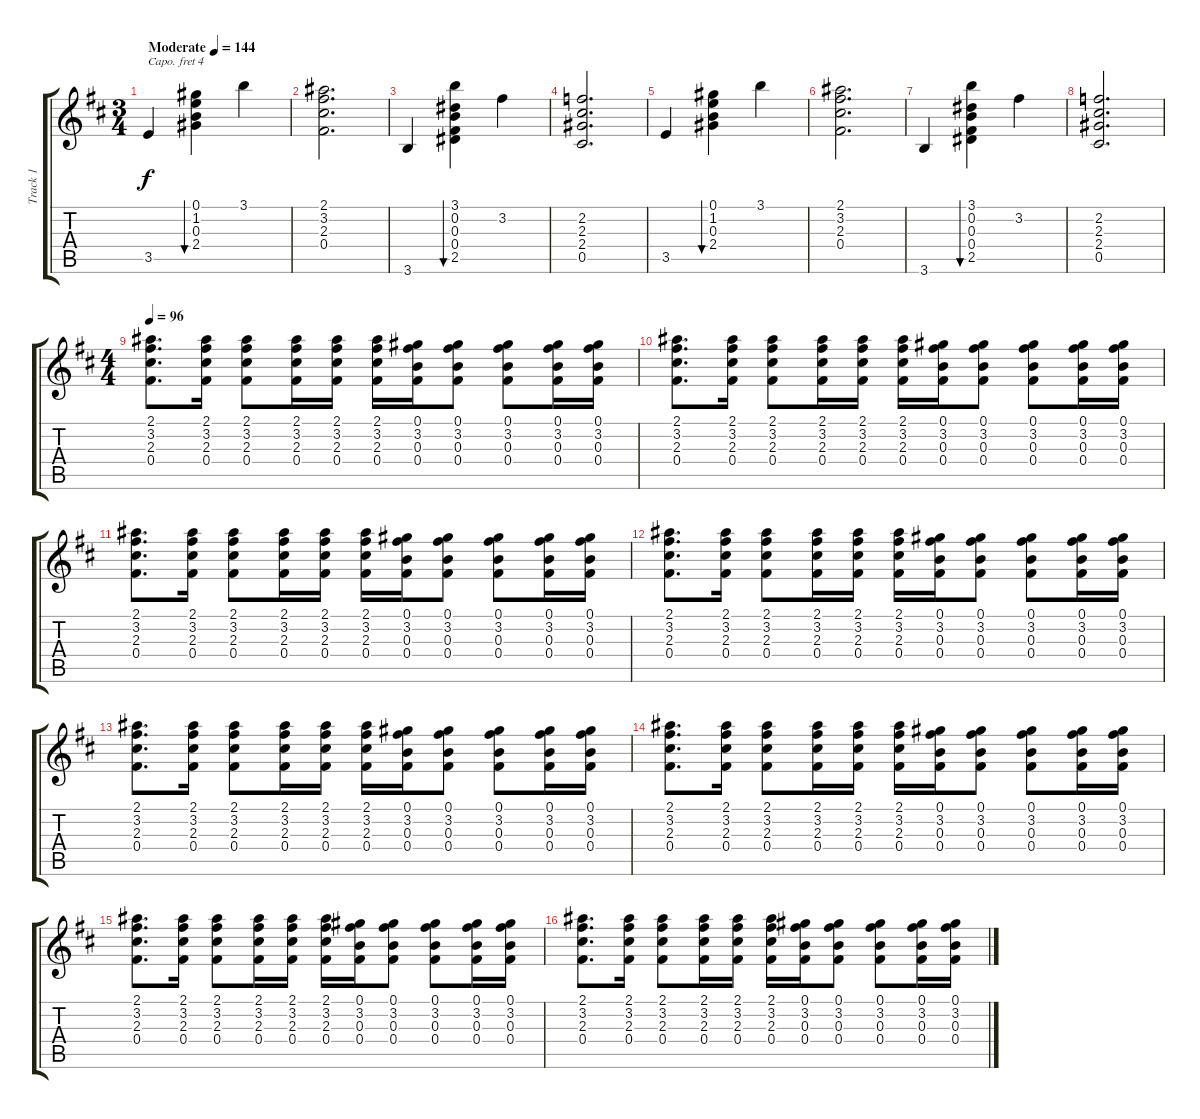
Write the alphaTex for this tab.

\track ("Track 1" "Track 1") {instrument acousticguitarsteel}
\staff {score tabs}
\capo 4
\tuning (E4 B3 G3 D3 A2 E2) {hide}
\ts (3 4)
\tempo (144 "Moderate")
\clef g2
\ks d
3.5.4{dy f instrument acousticguitarsteel} (0.1 1.2 0.3 2.4).4{bu 60} 3.1.4 |
(2.1 3.2 2.3 0.4).2{d} |
3.6.4 (3.1 0.2 0.3 0.4 2.5).4{bu 60} 3.2.4 |
(2.2 2.3 2.4 0.5).2{d} |
3.5.4 (0.1 1.2 0.3 2.4).4{bu 60} 3.1.4 |
(2.1 3.2 2.3 0.4).2{d} |
3.6.4 (3.1 0.2 0.3 0.4 2.5).4{bu 60} 3.2.4 |
(2.2 2.3 2.4 0.5).2{d} |
\ts (4 4)
\tempo 96
(2.1 3.2 2.3 0.4).8{d} (2.1 3.2 2.3 0.4).16 (2.1 3.2 2.3 0.4).8 (2.1 3.2 2.3 0.4).16 (2.1 3.2 2.3 0.4).16 (2.1 3.2 2.3 0.4).16 (0.1 3.2 0.3 0.4).16 (0.1 3.2 0.3 0.4).8 (0.1 3.2 0.3 0.4).8 (0.1 3.2 0.3 0.4).16 (0.1 3.2 0.3 0.4).16 |
(2.1 3.2 2.3 0.4).8{d} (2.1 3.2 2.3 0.4).16 (2.1 3.2 2.3 0.4).8 (2.1 3.2 2.3 0.4).16 (2.1 3.2 2.3 0.4).16 (2.1 3.2 2.3 0.4).16 (0.1 3.2 0.3 0.4).16 (0.1 3.2 0.3 0.4).8 (0.1 3.2 0.3 0.4).8 (0.1 3.2 0.3 0.4).16 (0.1 3.2 0.3 0.4).16 |
(2.1 3.2 2.3 0.4).8{d} (2.1 3.2 2.3 0.4).16 (2.1 3.2 2.3 0.4).8 (2.1 3.2 2.3 0.4).16 (2.1 3.2 2.3 0.4).16 (2.1 3.2 2.3 0.4).16 (0.1 3.2 0.3 0.4).16 (0.1 3.2 0.3 0.4).8 (0.1 3.2 0.3 0.4).8 (0.1 3.2 0.3 0.4).16 (0.1 3.2 0.3 0.4).16 |
(2.1 3.2 2.3 0.4).8{d} (2.1 3.2 2.3 0.4).16 (2.1 3.2 2.3 0.4).8 (2.1 3.2 2.3 0.4).16 (2.1 3.2 2.3 0.4).16 (2.1 3.2 2.3 0.4).16 (0.1 3.2 0.3 0.4).16 (0.1 3.2 0.3 0.4).8 (0.1 3.2 0.3 0.4).8 (0.1 3.2 0.3 0.4).16 (0.1 3.2 0.3 0.4).16 |
(2.1 3.2 2.3 0.4).8{d} (2.1 3.2 2.3 0.4).16 (2.1 3.2 2.3 0.4).8 (2.1 3.2 2.3 0.4).16 (2.1 3.2 2.3 0.4).16 (2.1 3.2 2.3 0.4).16 (0.1 3.2 0.3 0.4).16 (0.1 3.2 0.3 0.4).8 (0.1 3.2 0.3 0.4).8 (0.1 3.2 0.3 0.4).16 (0.1 3.2 0.3 0.4).16 |
(2.1 3.2 2.3 0.4).8{d} (2.1 3.2 2.3 0.4).16 (2.1 3.2 2.3 0.4).8 (2.1 3.2 2.3 0.4).16 (2.1 3.2 2.3 0.4).16 (2.1 3.2 2.3 0.4).16 (0.1 3.2 0.3 0.4).16 (0.1 3.2 0.3 0.4).8 (0.1 3.2 0.3 0.4).8 (0.1 3.2 0.3 0.4).16 (0.1 3.2 0.3 0.4).16 |
(2.1 3.2 2.3 0.4).8{d} (2.1 3.2 2.3 0.4).16 (2.1 3.2 2.3 0.4).8 (2.1 3.2 2.3 0.4).16 (2.1 3.2 2.3 0.4).16 (2.1 3.2 2.3 0.4).16 (0.1 3.2 0.3 0.4).16 (0.1 3.2 0.3 0.4).8 (0.1 3.2 0.3 0.4).8 (0.1 3.2 0.3 0.4).16 (0.1 3.2 0.3 0.4).16 |
(2.1 3.2 2.3 0.4).8{d} (2.1 3.2 2.3 0.4).16 (2.1 3.2 2.3 0.4).8 (2.1 3.2 2.3 0.4).16 (2.1 3.2 2.3 0.4).16 (2.1 3.2 2.3 0.4).16 (0.1 3.2 0.3 0.4).16 (0.1 3.2 0.3 0.4).8 (0.1 3.2 0.3 0.4).8 (0.1 3.2 0.3 0.4).16 (0.1 3.2 0.3 0.4).16
